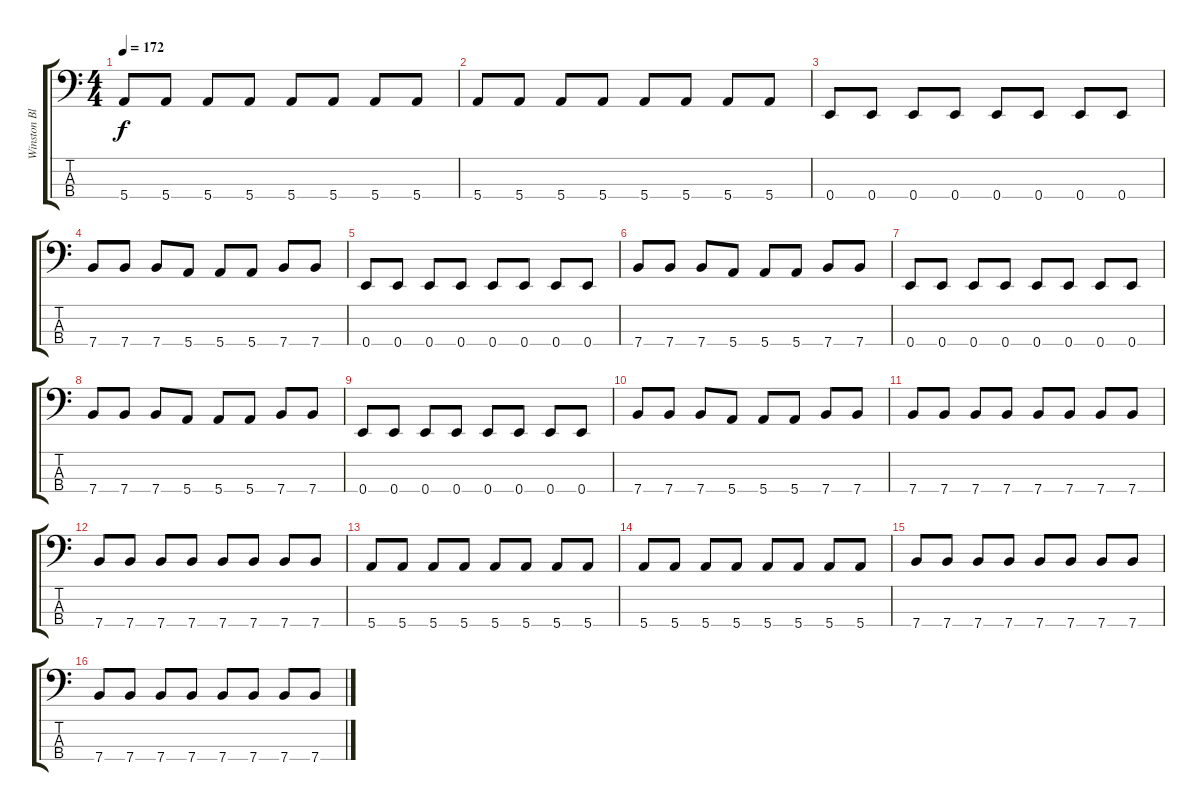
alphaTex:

\track ("Winston Blake" "Winston Bl") {instrument electricbassfinger}
\staff {score tabs}
\tuning (G2 D2 A1 E1) {hide}
\ts (4 4)
\tempo 172
\clef f4
\ks c
5.4.8{dy f} 5.4.8 5.4.8 5.4.8 5.4.8 5.4.8 5.4.8 5.4.8 |
5.4.8 5.4.8 5.4.8 5.4.8 5.4.8 5.4.8 5.4.8 5.4.8 |
0.4.8 0.4.8 0.4.8 0.4.8 0.4.8 0.4.8 0.4.8 0.4.8 |
7.4.8 7.4.8 7.4.8 5.4.8 5.4.8 5.4.8 7.4.8 7.4.8 |
0.4.8 0.4.8 0.4.8 0.4.8 0.4.8 0.4.8 0.4.8 0.4.8 |
7.4.8 7.4.8 7.4.8 5.4.8 5.4.8 5.4.8 7.4.8 7.4.8 |
0.4.8 0.4.8 0.4.8 0.4.8 0.4.8 0.4.8 0.4.8 0.4.8 |
7.4.8 7.4.8 7.4.8 5.4.8 5.4.8 5.4.8 7.4.8 7.4.8 |
0.4.8 0.4.8 0.4.8 0.4.8 0.4.8 0.4.8 0.4.8 0.4.8 |
7.4.8 7.4.8 7.4.8 5.4.8 5.4.8 5.4.8 7.4.8 7.4.8 |
7.4.8 7.4.8 7.4.8 7.4.8 7.4.8 7.4.8 7.4.8 7.4.8 |
7.4.8 7.4.8 7.4.8 7.4.8 7.4.8 7.4.8 7.4.8 7.4.8 |
5.4.8 5.4.8 5.4.8 5.4.8 5.4.8 5.4.8 5.4.8 5.4.8 |
5.4.8 5.4.8 5.4.8 5.4.8 5.4.8 5.4.8 5.4.8 5.4.8 |
7.4.8 7.4.8 7.4.8 7.4.8 7.4.8 7.4.8 7.4.8 7.4.8 |
7.4.8 7.4.8 7.4.8 7.4.8 7.4.8 7.4.8 7.4.8 7.4.8
